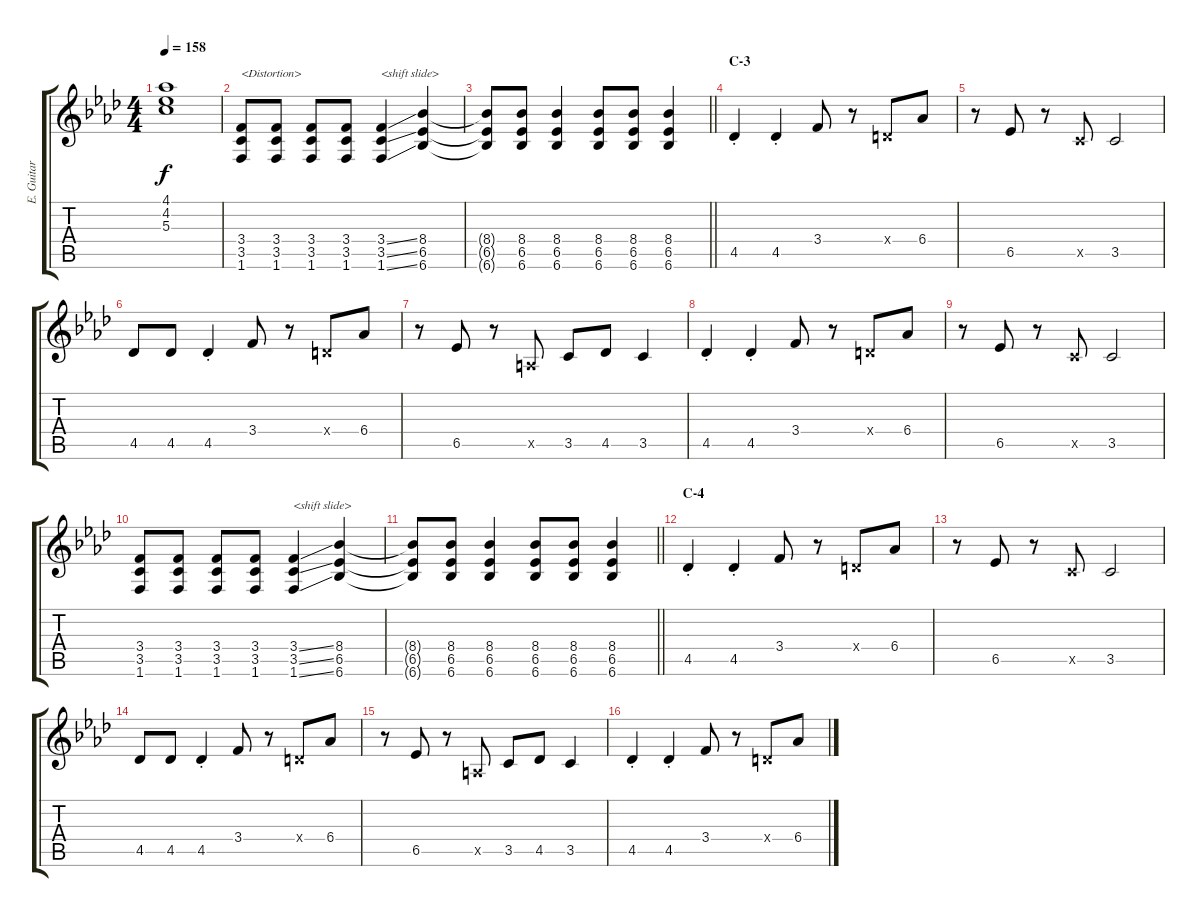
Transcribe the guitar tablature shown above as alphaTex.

\track ("E. Guitar II" "E. Guitar ") {instrument overdrivenguitar}
\staff {score tabs}
\tuning (E4 B3 G3 D3 A2 E2) {hide}
\ts (4 4)
\tempo 158
\clef g2
\ks ab
(4.1{t} 4.2{t} 5.3{t}).1{dy f} |
(3.4 3.5 1.6).8{txt "<Distortion>" balance 8 instrument overdrivenguitar} (3.4 3.5 1.6).8 (3.4 3.5 1.6).8 (3.4 3.5 1.6).8 (3.4{ss} 3.5{ss} 1.6{ss}).4{txt "<shift slide>"} (8.4 6.5 6.6).4 |
\barLineRight lightlight
(8.4{t} 6.5{t} 6.6{t}).8 (8.4 6.5 6.6).8 (8.4 6.5 6.6).4 (8.4 6.5 6.6).8 (8.4 6.5 6.6).8 (8.4 6.5 6.6).4 |
\section ("" "C-3")
4.5{st}.4 4.5{st}.4 3.4.8 r.8 0.4{x}.8 6.4.8 |
r.8 6.5.8 r.8 3.5{x}.8 3.5.2 |
4.5.8 4.5.8 4.5{st}.4 3.4.8 r.8 0.4{x}.8 6.4.8 |
r.8 6.5.8 r.8 0.5{x}.8 3.5.8 4.5.8 3.5.4 |
4.5{st}.4 4.5{st}.4 3.4.8 r.8 0.4{x}.8 6.4.8 |
r.8 6.5.8 r.8 3.5{x}.8 3.5.2 |
(3.4 3.5 1.6).8 (3.4 3.5 1.6).8 (3.4 3.5 1.6).8 (3.4 3.5 1.6).8 (3.4{ss} 3.5{ss} 1.6{ss}).4{txt "<shift slide>"} (8.4 6.5 6.6).4 |
\barLineRight lightlight
(8.4{t} 6.5{t} 6.6{t}).8 (8.4 6.5 6.6).8 (8.4 6.5 6.6).4 (8.4 6.5 6.6).8 (8.4 6.5 6.6).8 (8.4 6.5 6.6).4 |
\section ("" "C-4")
4.5{st}.4 4.5{st}.4 3.4.8 r.8 0.4{x}.8 6.4.8 |
r.8 6.5.8 r.8 3.5{x}.8 3.5.2 |
4.5.8 4.5.8 4.5{st}.4 3.4.8 r.8 0.4{x}.8 6.4.8 |
r.8 6.5.8 r.8 0.5{x}.8 3.5.8 4.5.8 3.5.4 |
4.5{st}.4 4.5{st}.4 3.4.8 r.8 0.4{x}.8 6.4.8
